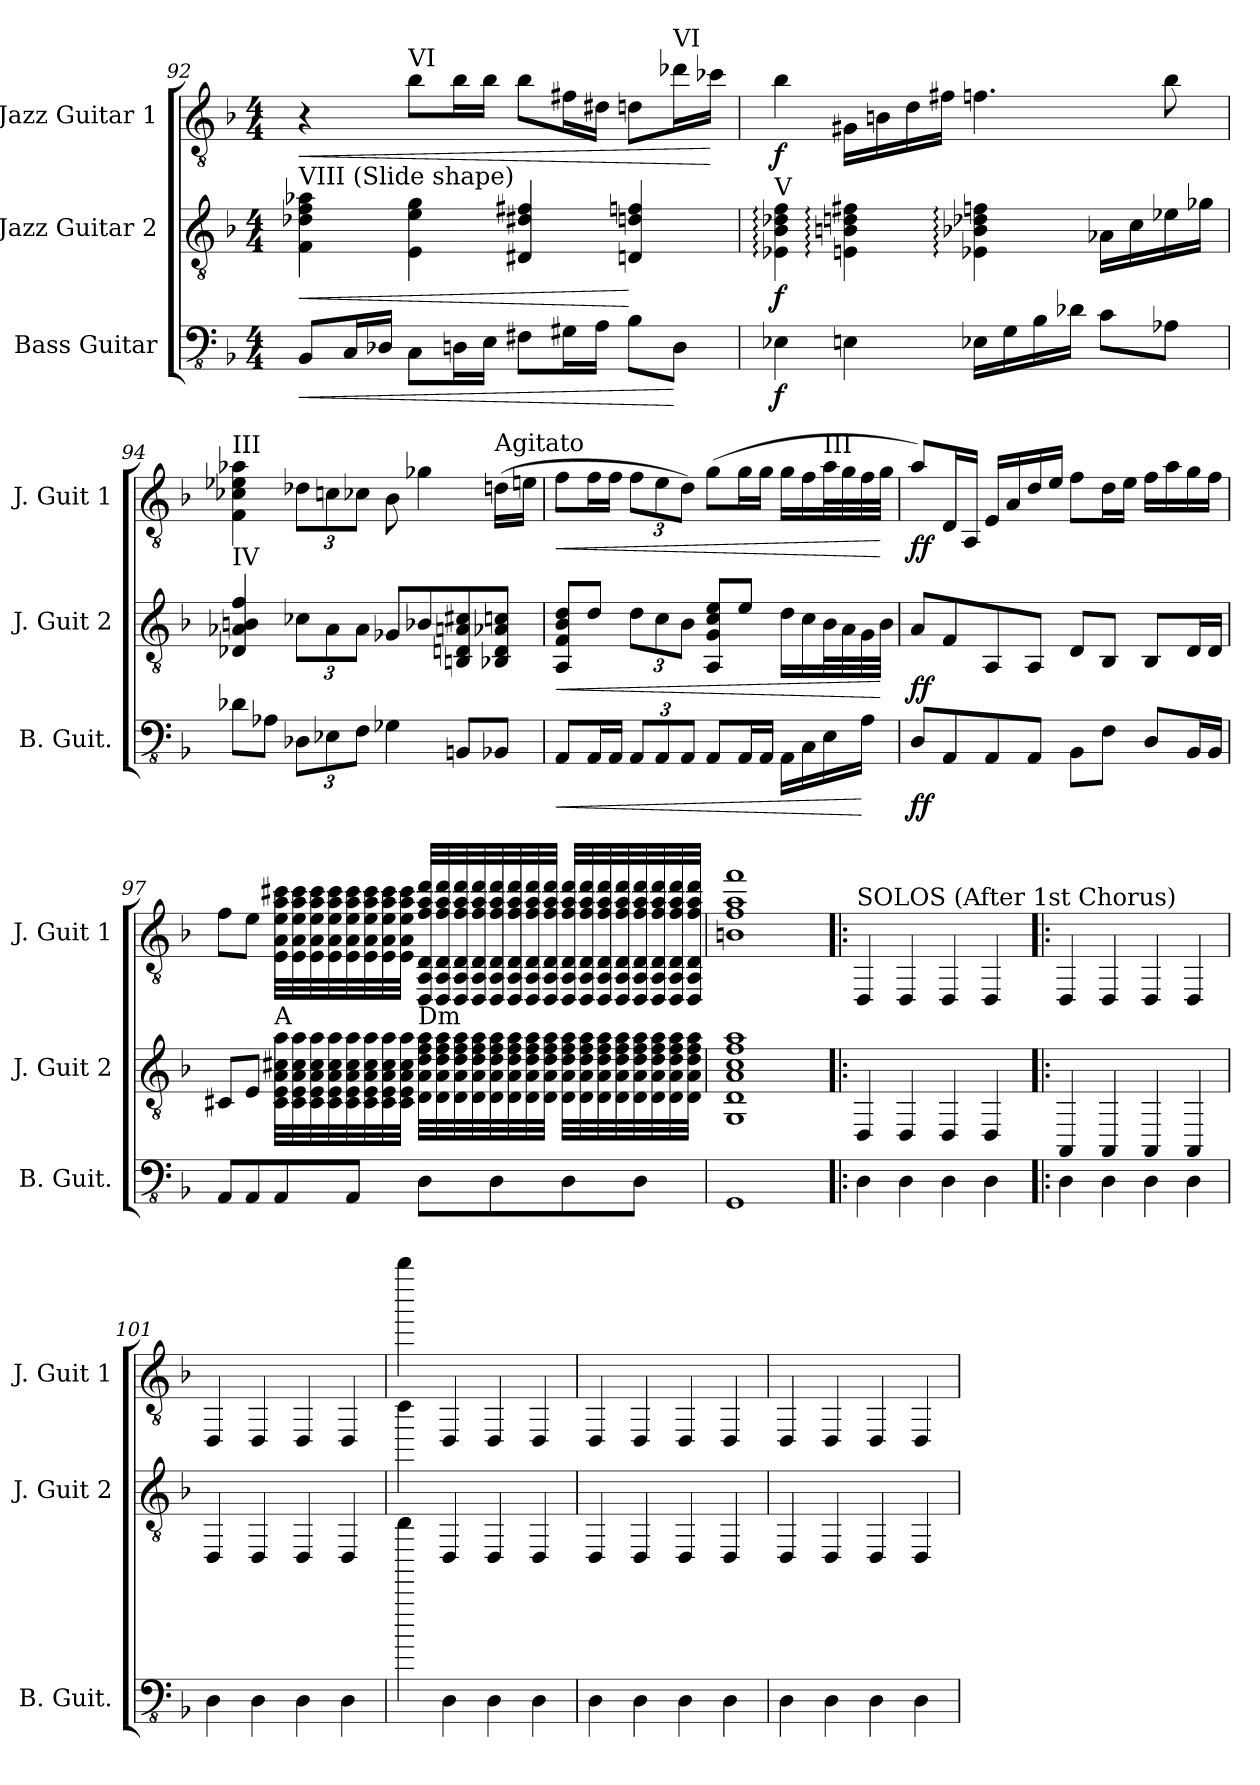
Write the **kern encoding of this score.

**kern	**dynam	**kern	**dynam	**kern	**dynam
*part3	*part3	*part2	*part2	*part1	*part1
*staff3	*staff3	*staff2	*staff2	*staff1	*staff1
*I"Bass Guitar	*	*I"Jazz Guitar 2	*	*I"Jazz Guitar 1	*
*I'B. Guit.	*	*I'J. Guit 2	*	*I'J. Guit 1	*
!!LO:PB:g=z
*clefFv4	*	*clefGv2	*	*clefGv2	*
*k[b-]	*	*k[b-]	*	*k[b-]	*
*M4/4	*	*M4/4	*	*M4/4	*
=92	=92	=92	=92	=92	=92
!	!	!LO:TX:a:t=VIII (Slide shape)	!	!	!
!	!LO:HP:b	!	!LO:HP:b	!	!LO:HP:b
8BBB-/L	<	4F\ 4d-X\ 4f\ 4a-X\	<	4r	<
16CC/L	.	.	.	.	.
16DD-X/JJ	.	.	.	.	.
!	!	!	!	!LO:TX:a:t=VI	!
8CC\L	.	4E\ 4c\yy 4e\ 4g\	.	8b-\L	.
16DDn\L	.	.	.	16b-\L	.
16EE\JJ	.	.	.	16b-\JJ	.
8FF#X\L	.	4D#X/ 4Bn/yy 4d#X/ 4f#X/	.	8b-\L	.
16GG#X\L	.	.	.	16f#X\L	.
16AA\JJ	.	.	.	16d#X\JJ	.
8BB-\L	.	4Dn/ 4B-X/yy 4dn/ 4fn/	[	8dn\L	.
!	!	!	!	!LO:TX:a:t=VI	!
8DD\J	[	.	.	16dd-X\L	.
.	.	.	.	16cc-X\JJ	[
!!LO:LB:g=z
=93	=93	=93	=93	=93	=93
!	!	!LO:TX:a:t=V	!	!	!
!	!LO:DY:b	!	!LO:DY:b	!	!LO:DY:b
4EE-X\	f	4E-X\: 4B-\: 4d-X\: 4f\:	f	4b-\	f
4EEn\	.	4En\: 4Bn\: 4dn\: 4f#X\:	.	16G#X\LL	.
.	.	.	.	16Bn\	.
.	.	.	.	16d\	.
.	.	.	.	16f#X\JJ	.
16EE-X\LL	.	4E-X\: 4B-X\: 4d-X\: 4fn\:	.	4.fn\	.
16GG\	.	.	.	.	.
16BB-\	.	.	.	.	.
16D-X\JJ	.	.	.	.	.
8C\L	.	16A-X\LL	.	.	.
.	.	16c\	.	.	.
8AA-X\J	.	16e-X\	.	8b-\	.
.	.	16g-X\JJ	.	.	.
=94	=94	=94	=94	=94	=94
!	!	!	!	!LO:TX:a:t=III	!
!	!	!LO:TX:a:t=IV	!	!	!
8D-X\L	.	4D-X/ 4A-X/ 4Bn/ 4f/	.	4F\ 4c-X\ 4e-X\ 4a-X\	.
8AA-X\J	.	.	.	.	.
*Xbrackettup	*	*Xbrackettup	*	*Xbrackettup	*
12DD-X\L	.	12c-X\L	.	12d-X\L	.
12EE-X\	.	12A-\	.	12cn\	.
12FF\J	.	12A-\J	.	12c-X\J	.
4GG-X\	.	8G-X/L	.	8B-\	.
.	.	8B-X/	.	4g-X\	.
8BBBn/L	.	8BBn/ 8Dn/ 8An/ 8c#X/	.	.	.
!	!	!	!	!LO:TX:a:t=Agitato	!
8BBB-X/J	.	8BB-X/ 8D/ 8A-X/ 8cn/J	.	(16dn\LL	.
.	.	.	.	16en\JJ	.
!!LO:LB:g=z
=95	=95	=95	=95	=95	=95
!	!LO:HP:b	!	!LO:HP:b	!	!LO:HP:b
8AAA/L	<	8AA/ 8F/ 8B-/ 8d/L	<	8f\L	<
16AAA/L	.	8d/J	.	16f\L	.
16AAA/JJ	.	.	.	16f\JJ	.
12AAA/L	.	12d\L	.	12f\L	.
12AAA/	.	12c\	.	12e\	.
12AAA/J	.	12B-\J	.	12d\J)	.
8AAA/L	.	8AA/ 8G/ 8c/ 8e/L	.	(8g\L	.
16AAA/L	.	8e/J	.	16g\L	.
16AAA/JJ	.	.	.	16g\JJ	.
16AAA\LL	.	16d\LL	.	16g\LL	.
16CC\	.	16c\	.	16f\	.
!	!	!	!	!LO:TX:a:t=III	!
16EE\	.	32B-\L	.	32a\L	.
.	.	32A\	.	32g\	.
16AA\JJ	[	32G\	.	32f\	.
.	.	32B-\JJJ	[	32g\JJJ	[
=96	=96	=96	=96	=96	=96
!	!LO:DY:b	!	!LO:DY:b	!	!LO:DY:b
8DD/L	ff	8A/L	ff	8a/L)	ff
8AAA/	.	8F/	.	16D/L	.
.	.	.	.	16AA/JJ	.
8AAA/	.	8AA/	.	16E/LL	.
.	.	.	.	16A/	.
8AAA/J	.	8AA/J	.	16d/	.
.	.	.	.	16e/JJ	.
8BBB-\L	.	8D/L	.	8f\L	.
8FF\J	.	8BB-/J	.	16d\L	.
.	.	.	.	16e\JJ	.
8DD/L	.	8BB-/L	.	16f\LL	.
.	.	.	.	16a\	.
16BBB-/L	.	16D/L	.	16g\	.
16BBB-/JJ	.	16D/JJ	.	16f\JJ	.
!!LO:PB:g=z
=97	=97	=97	=97	=97	=97
8AAA/L	.	8C#X/L	.	8f\L	.
8AAA/	.	8E/J	.	8e\J	.
!	!	!LO:TX:a:t=A	!	!	!
8AAA/	.	32C#\ 32E\ 32A\ 32c#X\ 32a\LLL	.	32E\ 32A\ 32e\ 32a\ 32cc#X\LLL	.
.	.	32C#\ 32E\ 32A\ 32c#\ 32a\	.	32E\ 32A\ 32e\ 32a\ 32cc#\	.
.	.	32C#\ 32E\ 32A\ 32c#\ 32a\	.	32E\ 32A\ 32e\ 32a\ 32cc#\	.
.	.	32C#\ 32E\ 32A\ 32c#\ 32a\	.	32E\ 32A\ 32e\ 32a\ 32cc#\	.
8AAA/J	.	32C#\ 32E\ 32A\ 32c#\ 32a\	.	32E\ 32A\ 32e\ 32a\ 32cc#\	.
.	.	32C#\ 32E\ 32A\ 32c#\ 32a\	.	32E\ 32A\ 32e\ 32a\ 32cc#\	.
.	.	32C#\ 32E\ 32A\ 32c#\ 32a\	.	32E\ 32A\ 32e\ 32a\ 32cc#\	.
.	.	32C#\ 32E\ 32A\ 32c#\ 32a\JJJ	.	32E\ 32A\ 32e\ 32a\ 32cc#\JJJ	.
!	!	!LO:TX:a:t=Dm	!	!	!
8DD\L	.	32D\ 32A\ 32d\ 32f\ 32a\LLL	.	32DD/ 32AA/ 32D/ 32f/ 32a/ 32dd/LLL	.
.	.	32D\ 32A\ 32d\ 32f\ 32a\	.	32DD/ 32AA/ 32D/ 32f/ 32a/ 32dd/	.
.	.	32D\ 32A\ 32d\ 32f\ 32a\	.	32DD/ 32AA/ 32D/ 32f/ 32a/ 32dd/	.
.	.	32D\ 32A\ 32d\ 32f\ 32a\	.	32DD/ 32AA/ 32D/ 32f/ 32a/ 32dd/	.
8DD\	.	32D\ 32A\ 32d\ 32f\ 32a\	.	32DD/ 32AA/ 32D/ 32f/ 32a/ 32dd/	.
.	.	32D\ 32A\ 32d\ 32f\ 32a\	.	32DD/ 32AA/ 32D/ 32f/ 32a/ 32dd/	.
.	.	32D\ 32A\ 32d\ 32f\ 32a\	.	32DD/ 32AA/ 32D/ 32f/ 32a/ 32dd/	.
.	.	32D\ 32A\ 32d\ 32f\ 32a\JJJ	.	32DD/ 32AA/ 32D/ 32f/ 32a/ 32dd/JJJ	.
8DD\	.	32D\ 32A\ 32d\ 32f\ 32a\LLL	.	32DD/ 32AA/ 32D/ 32f/ 32a/ 32dd/LLL	.
.	.	32D\ 32A\ 32d\ 32f\ 32a\	.	32DD/ 32AA/ 32D/ 32f/ 32a/ 32dd/	.
.	.	32D\ 32A\ 32d\ 32f\ 32a\	.	32DD/ 32AA/ 32D/ 32f/ 32a/ 32dd/	.
.	.	32D\ 32A\ 32d\ 32f\ 32a\	.	32DD/ 32AA/ 32D/ 32f/ 32a/ 32dd/	.
8DD\J	.	32D\ 32A\ 32d\ 32f\ 32a\	.	32DD/ 32AA/ 32D/ 32f/ 32a/ 32dd/	.
.	.	32D\ 32A\ 32d\ 32f\ 32a\	.	32DD/ 32AA/ 32D/ 32f/ 32a/ 32dd/	.
.	.	32D\ 32A\ 32d\ 32f\ 32a\	.	32DD/ 32AA/ 32D/ 32f/ 32a/ 32dd/	.
.	.	32D\ 32A\ 32d\ 32f\ 32a\JJJ	.	32DD/ 32AA/ 32D/ 32f/ 32a/ 32dd/JJJ	.
=98	=98	=98	=98	=98	=98
1GGG	.	1GG 1D 1A 1c 1f 1a	.	1Bn 1f 1a 1ff	.
!!LO:LB:g=z
=99|!:	=99|!:	=99|!:	=99|!:	=99|!:	=99|!:
!	!	!	!	!LO:TX:a:t=SOLOS (After 1st Chorus)	!
4DD	.	4DD	.	4DD	.
4DD	.	4DD	.	4DD	.
4DD	.	4DD	.	4DD	.
4DD	.	4DD	.	4DD	.
=100	=100	=100	=100	=100	=100
4DD	.	4AAA	.	4DD	.
4DD	.	4AAA	.	4DD	.
4DD	.	4AAA	.	4DD	.
4DD	.	4AAA	.	4DD	.
=101	=101	=101	=101	=101	=101
4DD	.	4DD	.	4DD	.
4DD	.	4DD	.	4DD	.
4DD	.	4DD	.	4DD	.
4DD	.	4DD	.	4DD	.
=102	=102	=102	=102	=102	=102
4bbb-	.	4ddd	.	4bbb-	.
4DD	.	4DD	.	4DD	.
4DD	.	4DD	.	4DD	.
4DD	.	4DD	.	4DD	.
=103	=103	=103	=103	=103	=103
4DD	.	4DD	.	4DD	.
4DD	.	4DD	.	4DD	.
4DD	.	4DD	.	4DD	.
4DD	.	4DD	.	4DD	.
!!LO:LB:g=z
=104	=104	=104	=104	=104	=104
4DD	.	4DD	.	4DD	.
4DD	.	4DD	.	4DD	.
4DD	.	4DD	.	4DD	.
4DD	.	4DD	.	4DD	.
=	=	=	=	=	=
*-	*-	*-	*-	*-	*-
